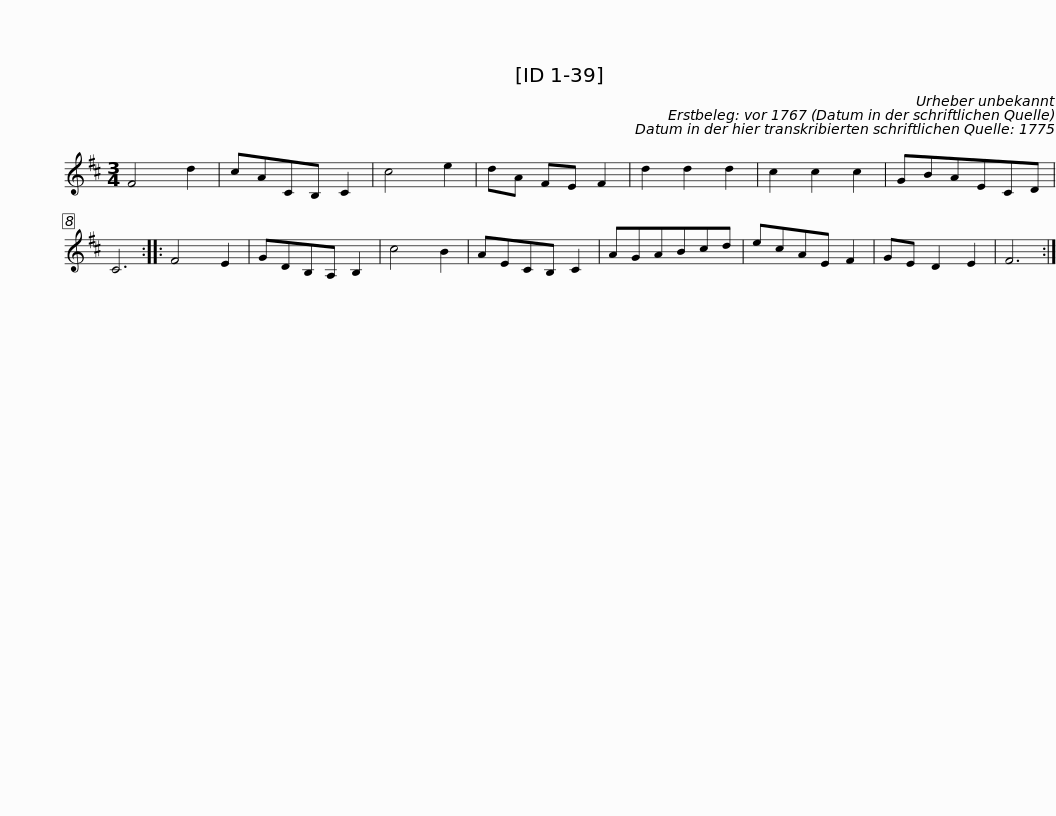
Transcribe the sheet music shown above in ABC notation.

X:1
L:1/8
M:3/4
I:linebreak $
K:D
V:1 treble
V:1
 F4 d2 | cACB, C2 | c4 e2 | dA FE F2 | d2 d2 d2 | %5
 c2 c2 c2 | GBAECD | C6 :: F4 E2 | GDB,A, B,2 | %10
 c4 B2 |$ AECB, C2 | AGABcd | ecAE F2 | GE D2 E2 | %15
 F6 :| %16
